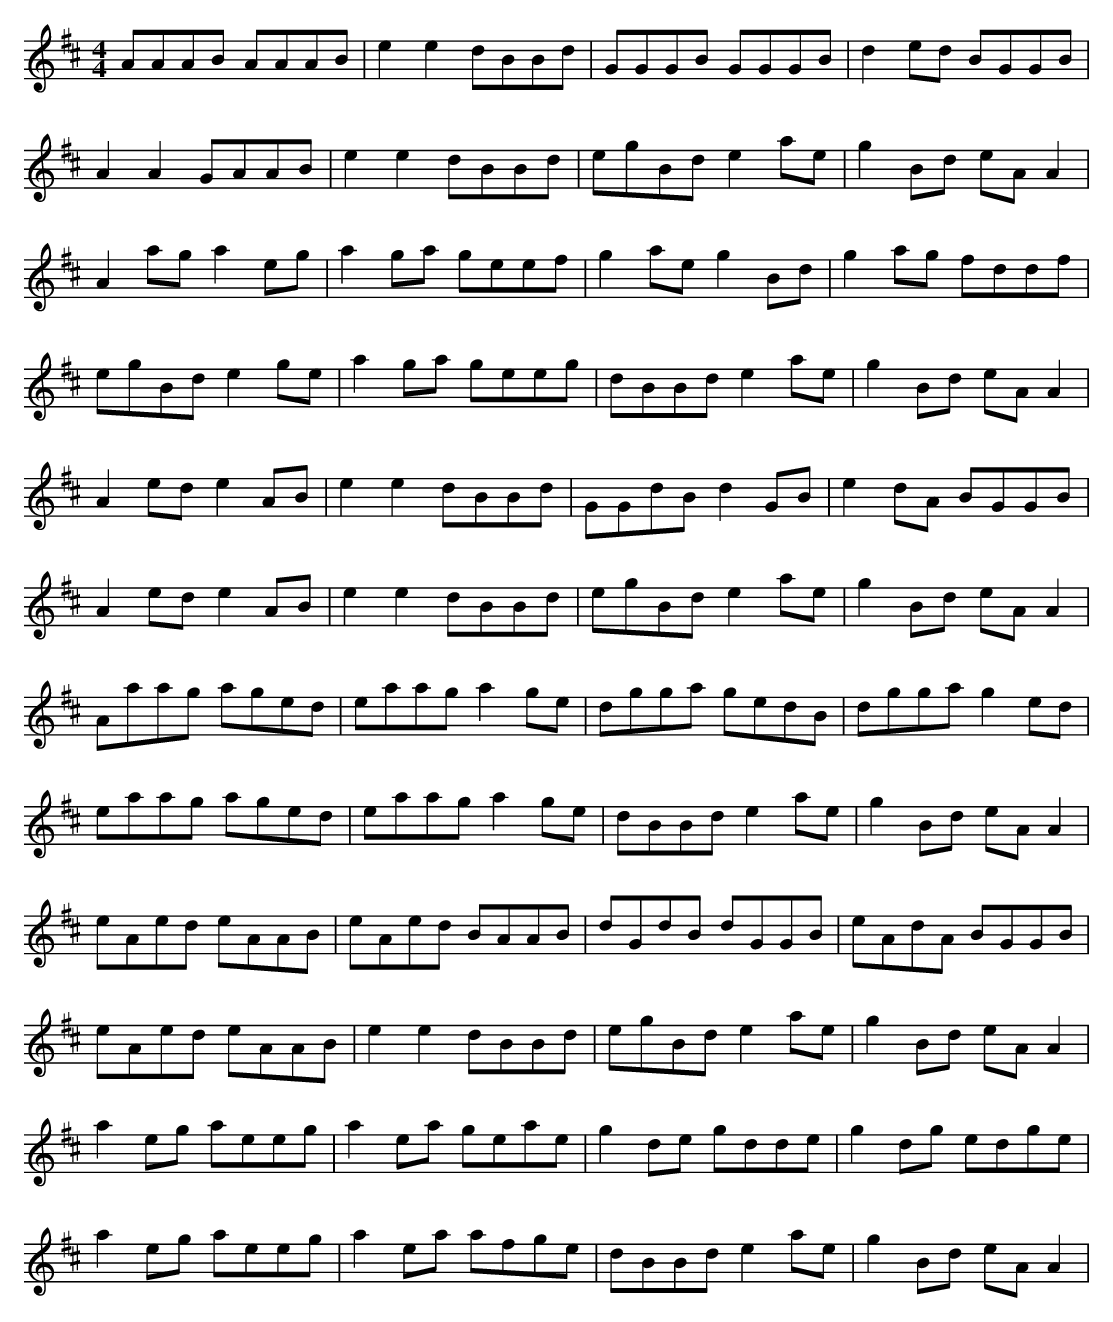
X:1
M:4/4
K:Amix
AAAB AAAB|e2 e2 dBBd|GGGB GGGB|d2 ed BGGB|
A2 A2 GAAB|e2 e2 dBBd|egBd e2 ae|g2 Bd eA A2|
A2 ag a2 eg|a2 ga geef|g2 ae g2 Bd|g2 ag fddf|
egBd e2 ge|a2 ga geeg|dBBd e2 ae|g2 Bd eA A2|
A2 ed e2 AB|e2 e2 dBBd|GGdB d2 GB|e2 dA BGGB|
A2 ed e2 AB|e2 e2 dBBd|egBd e2 ae|g2 Bd eA A2|
Aaag aged|eaag a2 ge|dgga gedB|dgga g2 ed|
eaag aged|eaag a2 ge|dBBd e2 ae|g2 Bd eA A2|
eAed eAAB|eAed BAAB|dGdB dGGB|eAdA BGGB|
eAed eAAB|e2 e2 dBBd|egBd e2 ae|g2 Bd eA A2|
a2 eg aeeg|a2 ea geae|g2 de gdde|g2 dg edge|
a2 eg aeeg|a2 ea afge|dBBd e2 ae|g2 Bd eA A2|
